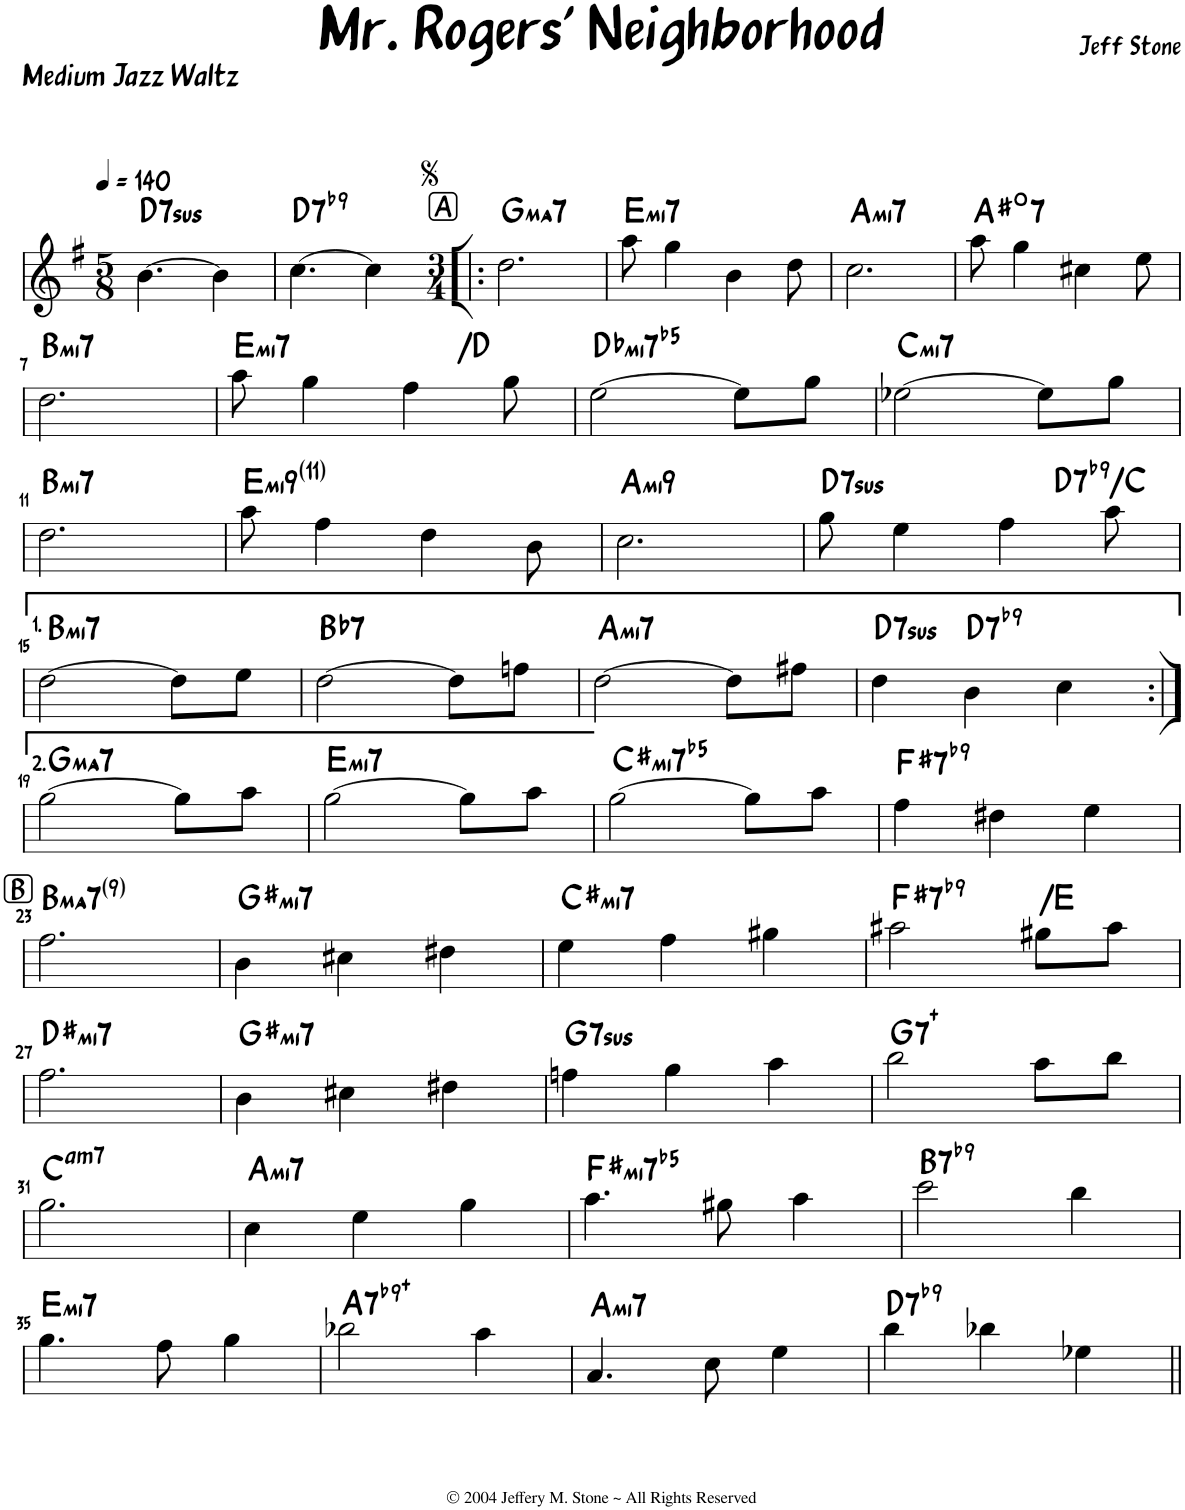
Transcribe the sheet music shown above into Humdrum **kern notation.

**kern	**harte
*part1	*part1
*staff1	*
*I"Piano	*
*I'Pno	*
*clefG2	*
*k[f#]	*
*M5/8	*
*MM140	*
=1	=1
!	!LO:H:kt=7sus
[4.b\	D:sus4(7)
4b\]	.
=2	=2
!	!LO:H:kt=7
[4.cc\	D:7(b9)
4cc\]	.
!!LO:REH:place=s1:a:rj:fs=12:t=A
=3!|:	=3!|:
*M3/4	*
!	!LO:H:kt=ma7
2.dd\	G:maj7
=4	=4
!	!LO:H:kt=mi7
8aa\	E:min7
4gg\	.
4b\	.
8dd\	.
=5	=5
!	!LO:H:kt=mi7
2.cc\	A:min7
=6	=6
!	!LO:H:kt=7
8aa\	A#:dim7
4gg\	.
4cc#X\	.
8ee\	.
!!LO:LB:g=z
=7	=7
!	!LO:H:kt=mi7
2.dd\	B:min7
=8	=8
!	!LO:H:kt=mi7
8aa\	E:min7
4gg\	.
!	!LO:H:kt=N.C.
4ff#\	N
8gg\	.
=9	=9
!	!LO:H:kt=mi7b5
[2ee\	Db:hdim7
8ee\L]	.
8gg\J	.
=10	=10
!	!LO:H:kt=mi7
[2ee-X\	C:min7
8ee-\L]	.
8gg\J	.
!!LO:LB:g=z
=11	=11
!	!LO:H:kt=mi7
2.dd\	B:min7
=12	=12
!	!LO:H:kt=mi9
8aa\	E:min9(11)
4ff#\	.
4dd\	.
8b\	.
=13	=13
!	!LO:H:kt=mi9
2.cc\	A:min9
=14	=14
!	!LO:H:kt=7sus
*^	*
8gg\	2ryy	D:sus4(7)
4ee\	.	.
4ff#\	.	.
!	!	!LO:H:kt=7
.	4ryy	D:7(b9)/b7
8aa\	.	.
!!LO:LB:g=z	!!
=15	=15	=15
!	!	!LO:H:kt=mi7
*v	*v	*
[2dd\	B:min7
8dd\L]	.
8ee\J	.
=16	=16
!	!LO:H:kt=7
[2dd\	Bb:7
8dd\L]	.
8ffn\J	.
=17	=17
!	!LO:H:kt=mi7
[2dd\	A:min7
8dd\L]	.
8ff#X\J	.
=18	=18
!	!LO:H:kt=7sus
4dd\	D:sus4(7)
!	!LO:H:kt=7
4b\	D:7(b9)
4cc\	.
!!LO:LB:g=z
=19:|!	=19:|!
!	!LO:H:kt=ma7
[2gg\	G:maj7
8gg\L]	.
8aa\J	.
=20	=20
!	!LO:H:kt=mi7
[2gg\	E:min7
8gg\L]	.
8aa\J	.
=21	=21
!	!LO:H:kt=mi7b5
[2gg\	C#:hdim7
8gg\L]	.
8aa\J	.
=22	=22
!	!LO:H:kt=7
4ff#\	F#:7(b9)
4dd#X\	.
4ee\	.
!!LO:LB:g=z
!!LO:REH:place=s1:a:rj:fs=12:t=B
=23	=23
!	!LO:H:kt=ma7
2.ff#\	B:maj7(9)
=24	=24
!	!LO:H:kt=mi7
4b\	G#:min7
4cc#X\	.
4dd#X\	.
=25	=25
!	!LO:H:kt=mi7
4ee\	C#:min7
4ff#\	.
4gg#X\	.
=26	=26
!	!LO:H:kt=7
2aa#X\	F#:7(b9)
!	!LO:H:kt=N.C.
8gg#X\L	N
8aa#\J	.
!!LO:LB:g=z
=27	=27
!	!LO:H:kt=mi7
2.ff#\	D#:min7
=28	=28
!	!LO:H:kt=mi7
4b\	G#:min7
4cc#X\	.
4dd#X\	.
=29	=29
!	!LO:H:kt=7sus
4ffn\	G:sus4(7)
4gg\	.
4aa\	.
=30	=30
!	!LO:H:kt=7+
2bb\	G:aug(b7)
8aa\L	.
8bb\J	.
!!LO:LB:g=z
=31	=31
!	!LO:H:kt=am
2.gg\	.
=32	=32
!	!LO:H:kt=mi7
4cc\	A:min7
4ee\	.
4gg\	.
=33	=33
!	!LO:H:kt=mi7b5
4.aa\	F#:hdim7
8gg#X\	.
4aa\	.
=34	=34
!	!LO:H:kt=7
2ccc\	B:7(b9)
4bb\	.
!!LO:LB:g=z
=35	=35
!	!LO:H:kt=mi7
4.gg\	E:min7
8ff#\	.
4gg\	.
=36	=36
!	!LO:H:kt=7+
2bb-X\	A:aug(b7,b9)
4aa\	.
=37	=37
!	!LO:H:kt=mi7
4.a/	A:min7
8cc\	.
4ee\	.
=38	=38
!	!LO:H:kt=7
4bb\	D:7(b9)
4bb-X\	.
4ee-X\	.
=||	=||
*-	*-
